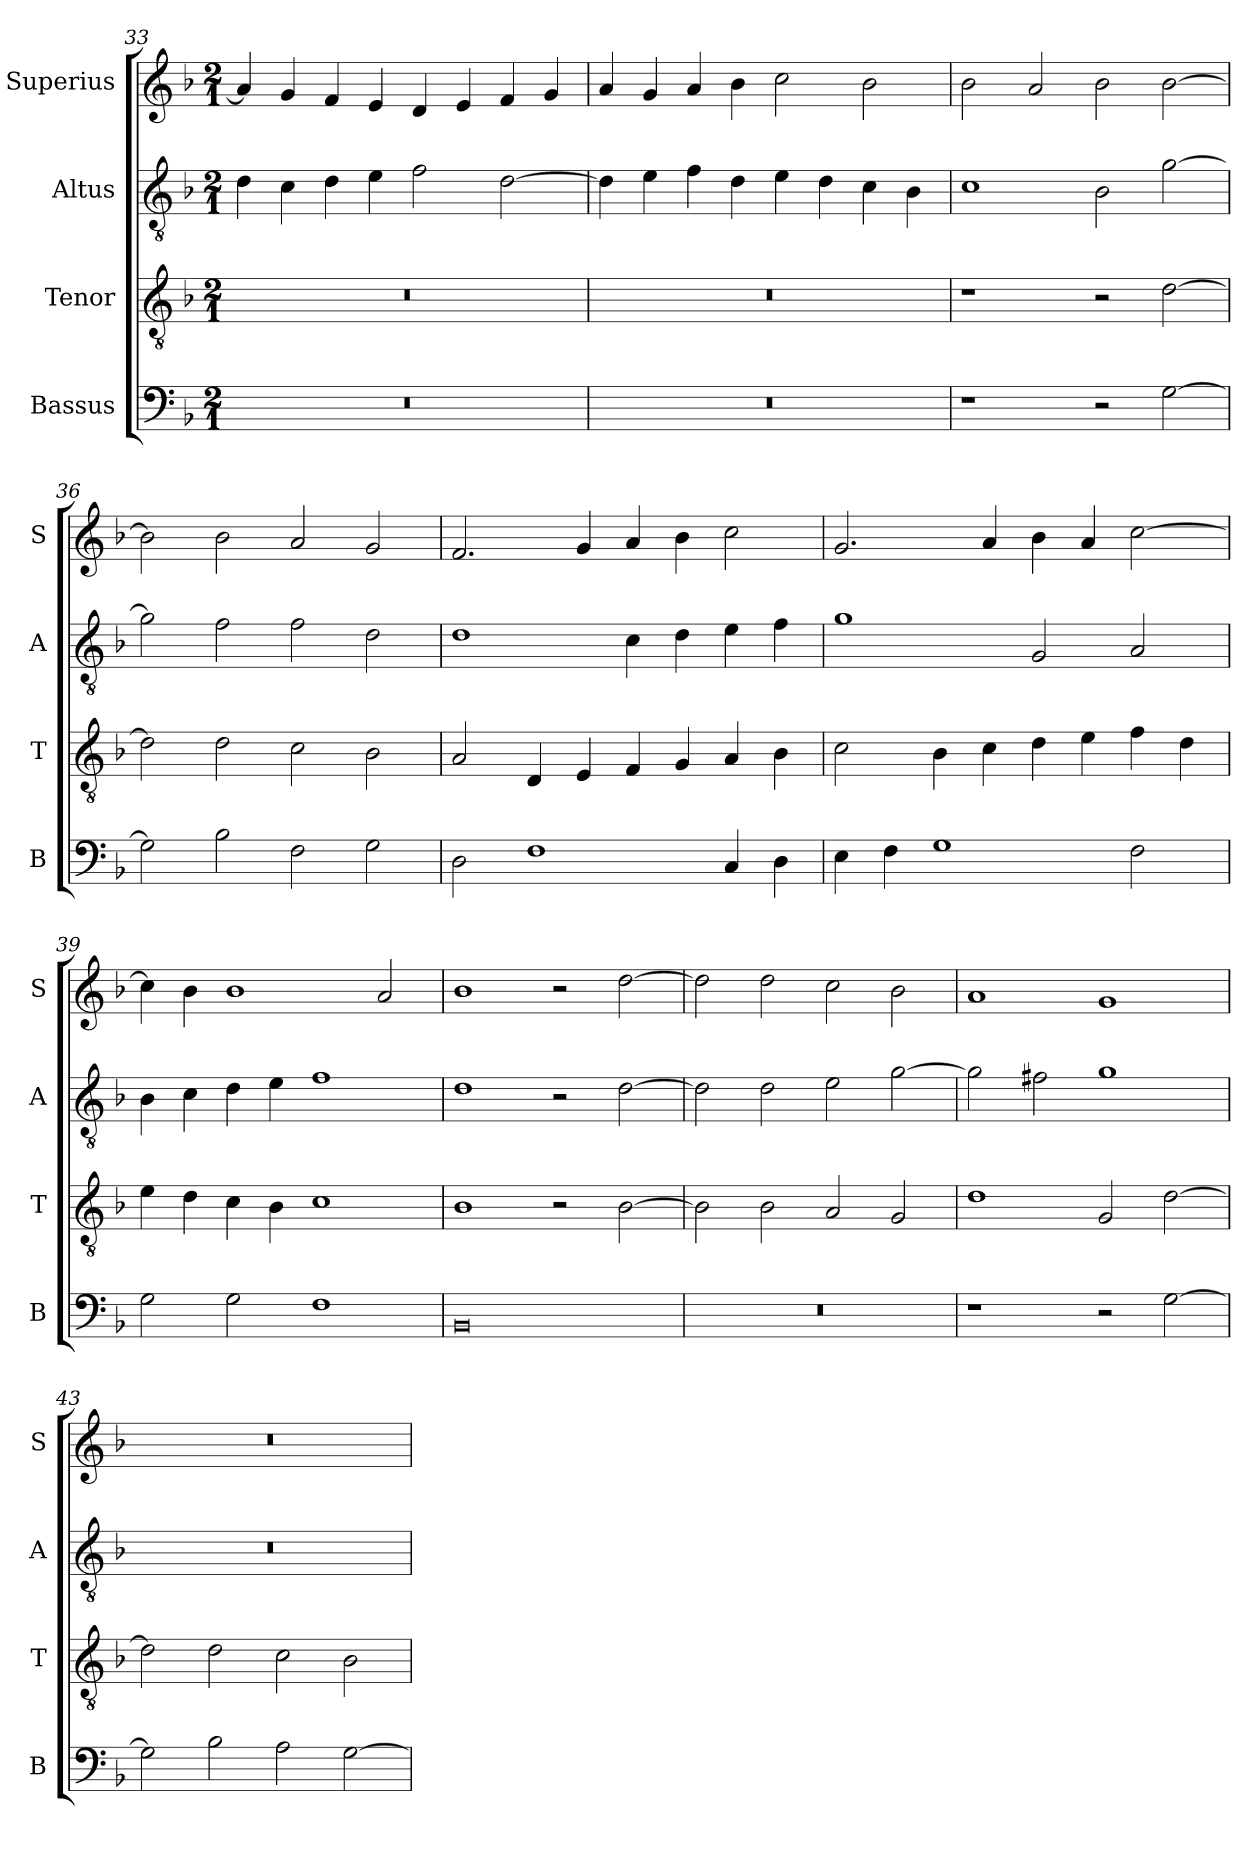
**kern	**kern	**kern	**kern
*part4	*part3	*part2	*part1
*staff4	*staff3	*staff2	*staff1
*I"Bassus	*I"Tenor	*I"Altus	*I"Superius
*I'B	*I'T	*I'A	*I'S
*clefF4	*clefGv2	*clefGv2	*clefG2
*k[b-]	*k[b-]	*k[b-]	*k[b-]
*F:	*F:	*F:	*F:
*M2/1	*M2/1	*M2/1	*M2/1
=33	=33	=33	=33
0r	0r	4d	4a]
.	.	4c	4g
.	.	4d	4f
.	.	4e	4e
.	.	2f	4d
.	.	.	4e
.	.	[2d	4f
.	.	.	4g
=34	=34	=34	=34
0r	0r	4d]	4a
.	.	4e	4g
.	.	4f	4a
.	.	4d	4b-
.	.	4e	2cc
.	.	4d	.
.	.	4c	2b-
.	.	4B-	.
=35	=35	=35	=35
1r	1r	1c	2b-
.	.	.	2a
2r	2r	2B-	2b-
[2G	[2d	[2g	[2b-
=36	=36	=36	=36
2G]	2d]	2g]	2b-]
2B-	2d	2f	2b-
2F	2c	2f	2a
2G	2B-	2d	2g
=37	=37	=37	=37
2D	2A	1d	2.f
1F	4D	.	.
.	4E	.	4g
.	4F	4c	4a
.	4G	4d	4b-
4C	4A	4e	2cc
4D	4B-	4f	.
=38	=38	=38	=38
4E	2c	1g	2.g
4F	.	.	.
1G	4B-	.	.
.	4c	.	4a
.	4d	2G	4b-
.	4e	.	4a
2F	4f	2A	[2cc
.	4d	.	.
=39	=39	=39	=39
2G	4e	4B-	4cc]
.	4d	4c	4b-
2G	4c	4d	1b-
.	4B-	4e	.
1F	1c	1f	.
.	.	.	2a
=40	=40	=40	=40
0BB-	1B-	1d	1b-
.	2r	2r	2r
.	[2B-	[2d	[2dd
=41	=41	=41	=41
0r	2B-]	2d]	2dd]
.	2B-	2d	2dd
.	2A	2e	2cc
.	2G	[2g	2b-
=42	=42	=42	=42
1r	1d	2g]	1a
.	.	2f#X	.
2r	2G	1g	1g
[2G	[2d	.	.
=43	=43	=43	=43
2G]	2d]	0r	0r
2B-	2d	.	.
2A	2c	.	.
[2G	2B-	.	.
=	=	=	=
*-	*-	*-	*-
